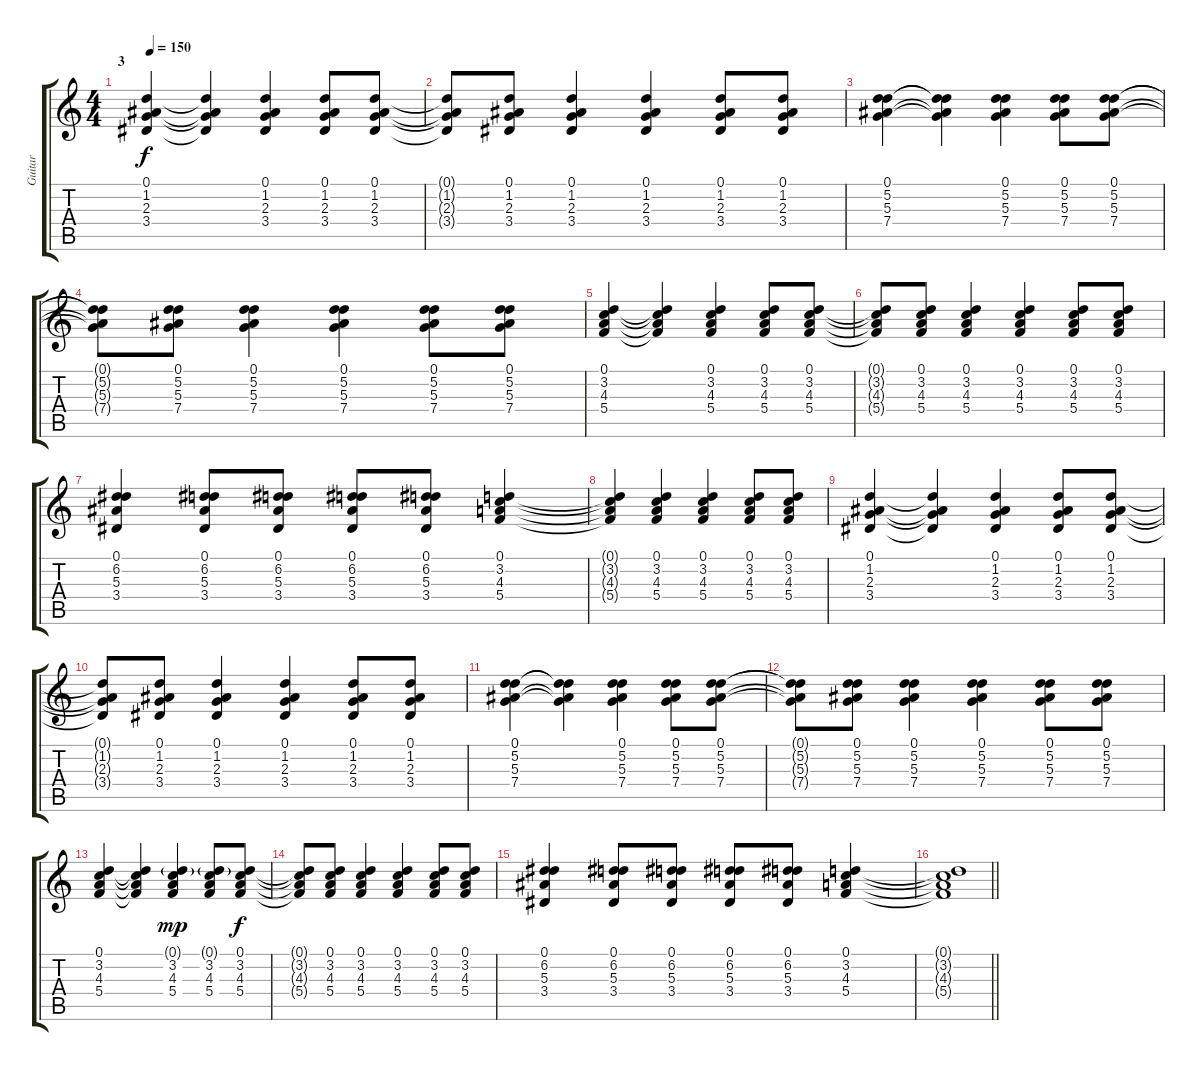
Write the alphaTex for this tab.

\track ("Guitar" "Guitar") {instrument electricguitarjazz}
\staff {score tabs}
\tuning (D4 A3 F3 C3 G2 C2) {hide}
\ts (4 4)
\section ("" "3")
\tempo 150
\clef g2
\ks c
(0.1 1.2 2.3 3.4).4{dy f volume 9} (0.1{t} 1.2{t} 2.3{t} 3.4{t}).4 (0.1 1.2 2.3 3.4).4 (0.1 1.2 2.3 3.4).8 (0.1 1.2 2.3 3.4).8 |
(0.1{t} 1.2{t} 2.3{t} 3.4{t}).8 (0.1 1.2 2.3 3.4).8 (0.1 1.2 2.3 3.4).4 (0.1 1.2 2.3 3.4).4 (0.1 1.2 2.3 3.4).8 (0.1 1.2 2.3 3.4).8 |
(0.1 5.2 5.3 7.4).4 (0.1{t} 5.2{t} 5.3{t} 7.4{t}).4 (0.1 5.2 5.3 7.4).4 (0.1 5.2 5.3 7.4).8 (0.1 5.2 5.3 7.4).8 |
(0.1{t} 5.2{t} 5.3{t} 7.4{t}).8 (0.1 5.2 5.3 7.4).8 (0.1 5.2 5.3 7.4).4 (0.1 5.2 5.3 7.4).4 (0.1 5.2 5.3 7.4).8 (0.1 5.2 5.3 7.4).8 |
(0.1 3.2 4.3 5.4).4 (0.1{t} 3.2{t} 4.3{t} 5.4{t}).4 (0.1 3.2 4.3 5.4).4 (0.1 3.2 4.3 5.4).8 (0.1 3.2 4.3 5.4).8 |
(0.1{t} 3.2{t} 4.3{t} 5.4{t}).8 (0.1 3.2 4.3 5.4).8 (0.1 3.2 4.3 5.4).4 (0.1 3.2 4.3 5.4).4 (0.1 3.2 4.3 5.4).8 (0.1 3.2 4.3 5.4).8 |
(0.1 6.2 5.3 3.4).4 (0.1 6.2 5.3 3.4).8 (0.1 6.2 5.3 3.4).8 (0.1 6.2 5.3 3.4).8 (0.1 6.2 5.3 3.4).8 (0.1 3.2 4.3 5.4).4 |
(0.1{t} 3.2{t} 4.3{t} 5.4{t}).4 (0.1 3.2 4.3 5.4).4 (0.1 3.2 4.3 5.4).4 (0.1 3.2 4.3 5.4).8 (0.1 3.2 4.3 5.4).8 |
(0.1 1.2 2.3 3.4).4 (0.1{t} 1.2{t} 2.3{t} 3.4{t}).4 (0.1 1.2 2.3 3.4).4 (0.1 1.2 2.3 3.4).8 (0.1 1.2 2.3 3.4).8 |
(0.1{t} 1.2{t} 2.3{t} 3.4{t}).8 (0.1 1.2 2.3 3.4).8 (0.1 1.2 2.3 3.4).4 (0.1 1.2 2.3 3.4).4 (0.1 1.2 2.3 3.4).8 (0.1 1.2 2.3 3.4).8 |
(0.1 5.2 5.3 7.4).4 (0.1{t} 5.2{t} 5.3{t} 7.4{t}).4 (0.1 5.2 5.3 7.4).4 (0.1 5.2 5.3 7.4).8 (0.1 5.2 5.3 7.4).8 |
(0.1{t} 5.2{t} 5.3{t} 7.4{t}).8 (0.1 5.2 5.3 7.4).8 (0.1 5.2 5.3 7.4).4 (0.1 5.2 5.3 7.4).4 (0.1 5.2 5.3 7.4).8 (0.1 5.2 5.3 7.4).8 |
(0.1 3.2 4.3 5.4).4 (0.1{t} 3.2{t} 4.3{t} 5.4{t}).4 (0.1{g} 3.2 4.3 5.4).4{dy mp} (0.1{g} 3.2 4.3 5.4).8 (0.1 3.2 4.3 5.4).8{dy f} |
(0.1{t} 3.2{t} 4.3{t} 5.4{t}).8 (0.1 3.2 4.3 5.4).8 (0.1 3.2 4.3 5.4).4 (0.1 3.2 4.3 5.4).4 (0.1 3.2 4.3 5.4).8 (0.1 3.2 4.3 5.4).8 |
(0.1 6.2 5.3 3.4).4 (0.1 6.2 5.3 3.4).8 (0.1 6.2 5.3 3.4).8 (0.1 6.2 5.3 3.4).8 (0.1 6.2 5.3 3.4).8 (0.1 3.2 4.3 5.4).4 |
\barLineRight lightlight
(0.1{t} 3.2{t} 4.3{t} 5.4{t}).1
